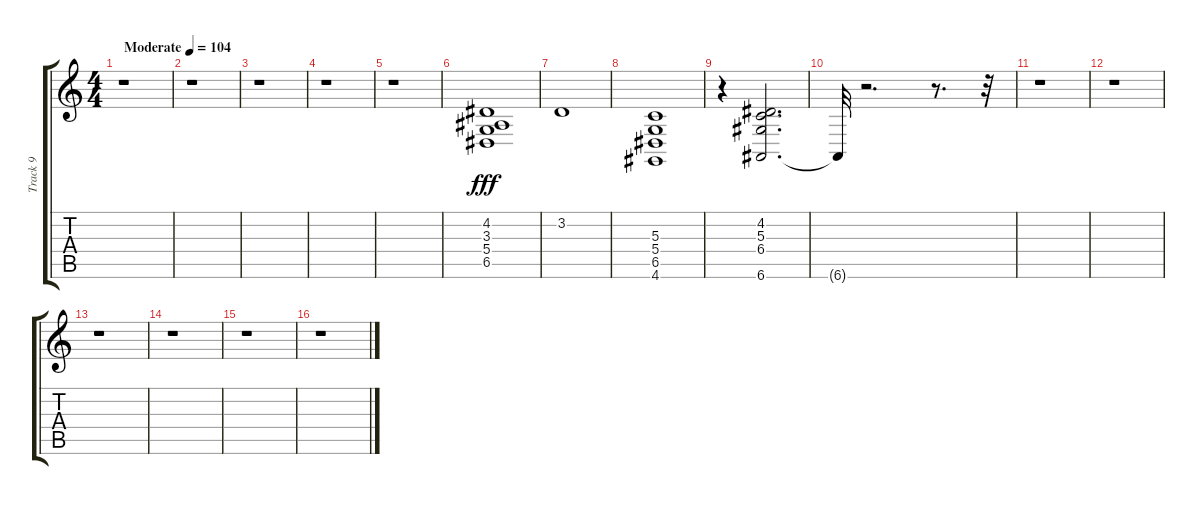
\track ("Track 9" "Track 9") {solo instrument stringensemble2}
\staff {score tabs}
\tuning (E4 B3 G3 D3 A2 E2) {hide}
\ts (4 4)
\tempo (104 "Moderate")
\clef g2
\ks c
r.1{dy fff instrument stringensemble2} |
r.1 |
r.1 |
r.1 |
r.1 |
(4.2 3.3 5.4 6.5).1 |
3.2.1 |
(5.3 5.4 6.5 4.6).1 |
r.4 (4.2 5.3 6.4 6.6).2{d} |
6.6{t}.32 r.2{d} r.8{d} r.32 |
r.1 |
r.1 |
r.1 |
r.1 |
r.1 |
r.1
